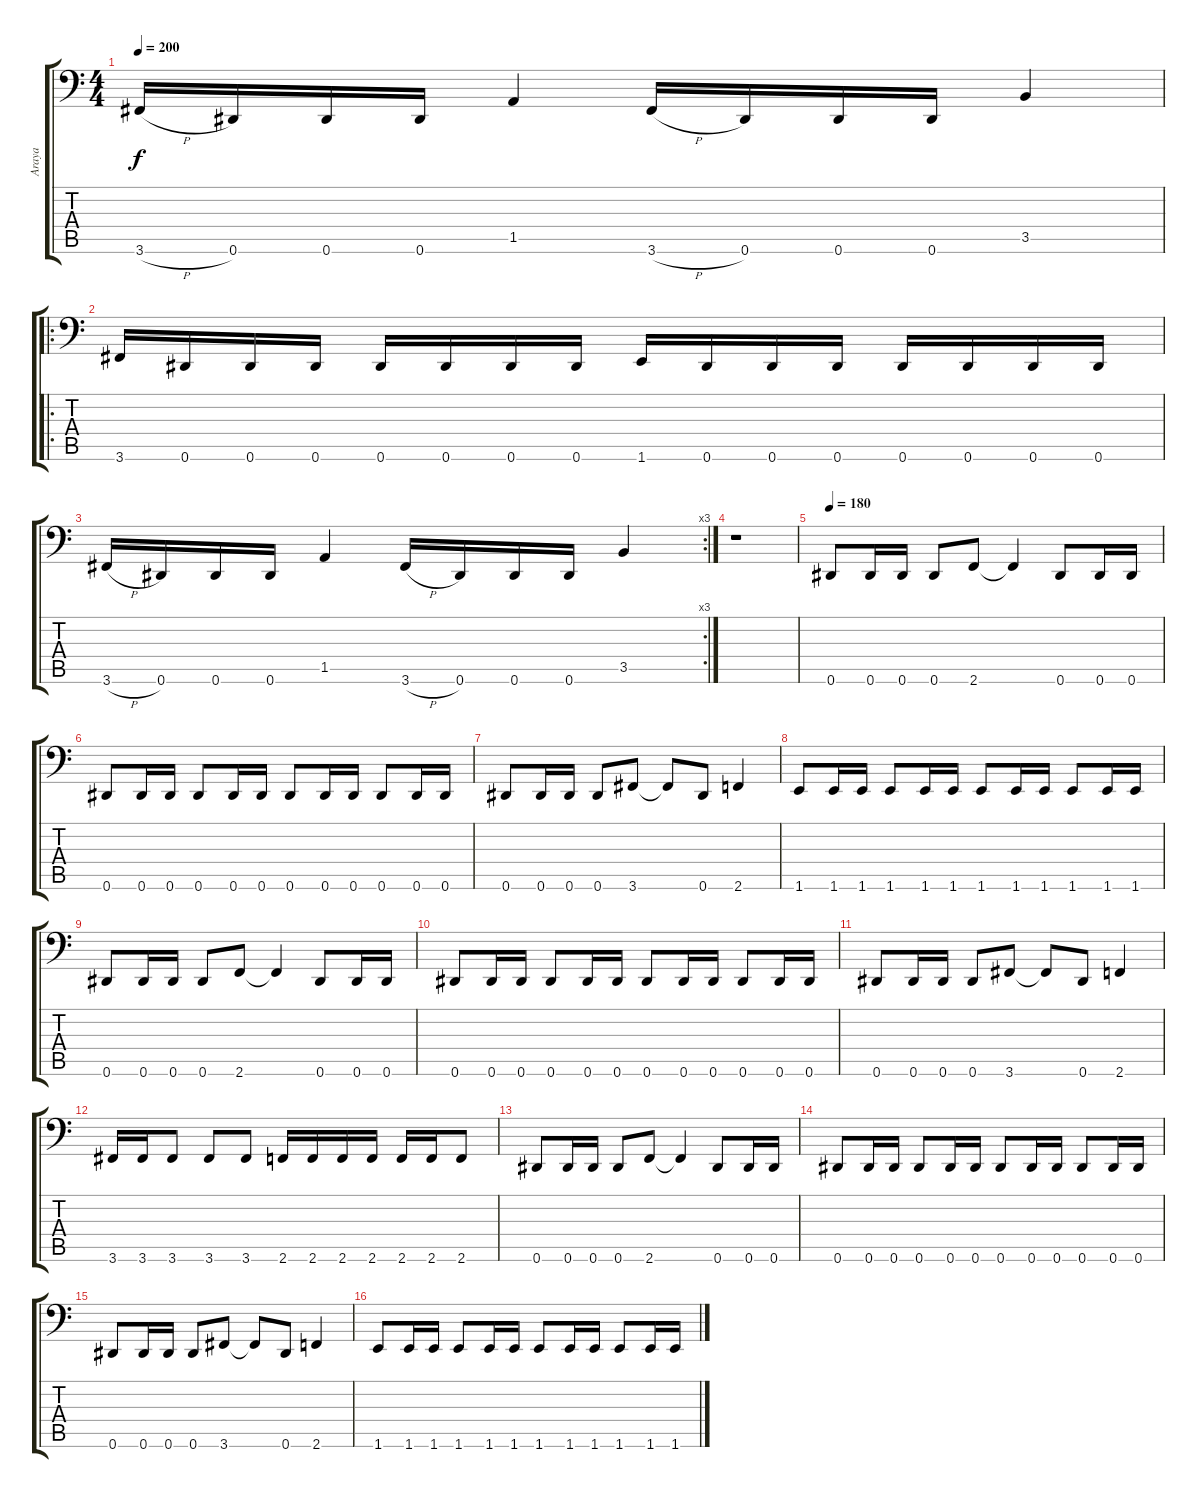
\track ("Araya" "Araya") {instrument electricbasspick}
\staff {score tabs}
\tuning (Eb3 Bb2 Gb2 Db2 Ab1 Eb1) {hide}
\ts (4 4)
\tempo 200
\clef f4
\ks c
3.6{h}.16{dy f instrument electricbasspick} 0.6.16 0.6.16 0.6.16 1.5.4 3.6{h}.16 0.6.16 0.6.16 0.6.16 3.5.4 |
\ro
3.6.16 0.6.16 0.6.16 0.6.16 0.6.16 0.6.16 0.6.16 0.6.16 1.6.16 0.6.16 0.6.16 0.6.16 0.6.16 0.6.16 0.6.16 0.6.16 |
\rc 3
3.6{h}.16 0.6.16 0.6.16 0.6.16 1.5.4 3.6{h}.16 0.6.16 0.6.16 0.6.16 3.5.4 |
r.1 |
\tempo 180
0.6.8 0.6.16 0.6.16 0.6.8 2.6.8 2.6{t}.4 0.6.8 0.6.16 0.6.16 |
0.6.8 0.6.16 0.6.16 0.6.8 0.6.16 0.6.16 0.6.8 0.6.16 0.6.16 0.6.8 0.6.16 0.6.16 |
0.6.8 0.6.16 0.6.16 0.6.8 3.6.8 3.6{t}.8 0.6.8 2.6.4 |
1.6.8 1.6.16 1.6.16 1.6.8 1.6.16 1.6.16 1.6.8 1.6.16 1.6.16 1.6.8 1.6.16 1.6.16 |
0.6.8 0.6.16 0.6.16 0.6.8 2.6.8 2.6{t}.4 0.6.8 0.6.16 0.6.16 |
0.6.8 0.6.16 0.6.16 0.6.8 0.6.16 0.6.16 0.6.8 0.6.16 0.6.16 0.6.8 0.6.16 0.6.16 |
0.6.8 0.6.16 0.6.16 0.6.8 3.6.8 3.6{t}.8 0.6.8 2.6.4 |
3.6.16 3.6.16 3.6.8 3.6.8 3.6.8 2.6.16 2.6.16 2.6.16 2.6.16 2.6.16 2.6.16 2.6.8 |
0.6.8 0.6.16 0.6.16 0.6.8 2.6.8 2.6{t}.4 0.6.8 0.6.16 0.6.16 |
0.6.8 0.6.16 0.6.16 0.6.8 0.6.16 0.6.16 0.6.8 0.6.16 0.6.16 0.6.8 0.6.16 0.6.16 |
0.6.8 0.6.16 0.6.16 0.6.8 3.6.8 3.6{t}.8 0.6.8 2.6.4 |
1.6.8 1.6.16 1.6.16 1.6.8 1.6.16 1.6.16 1.6.8 1.6.16 1.6.16 1.6.8 1.6.16 1.6.16
